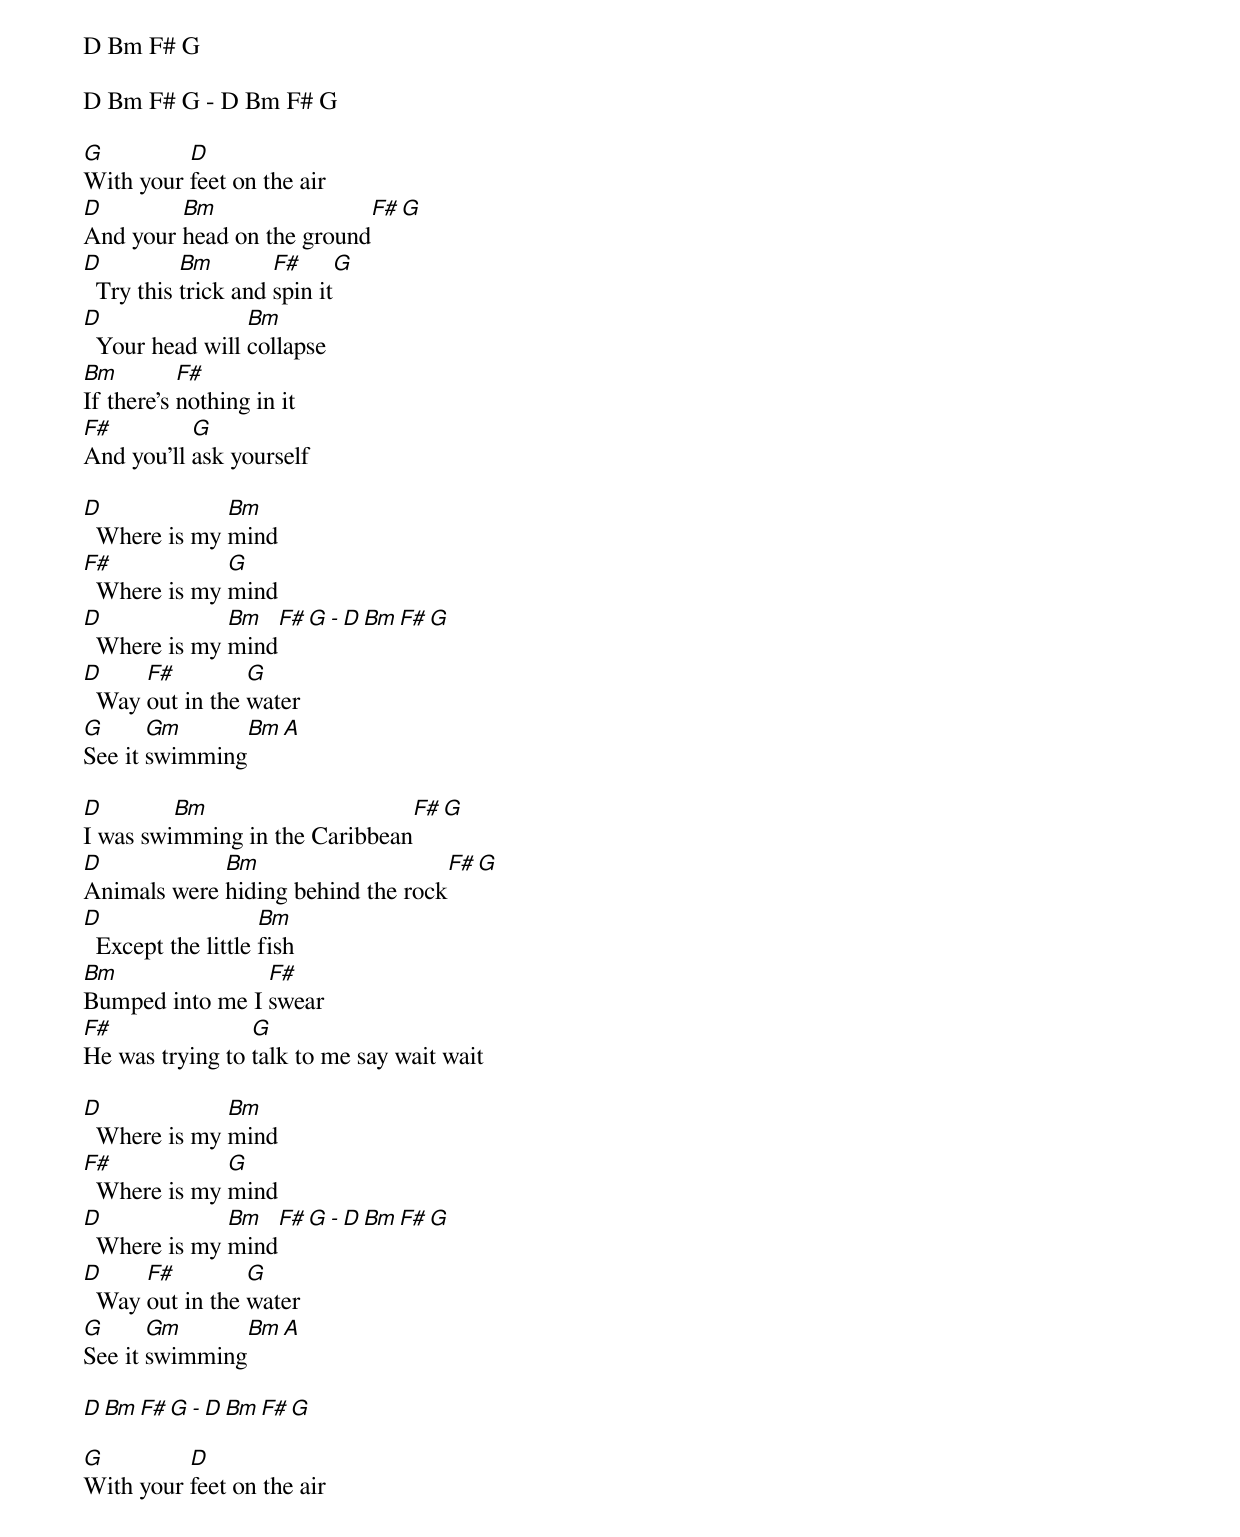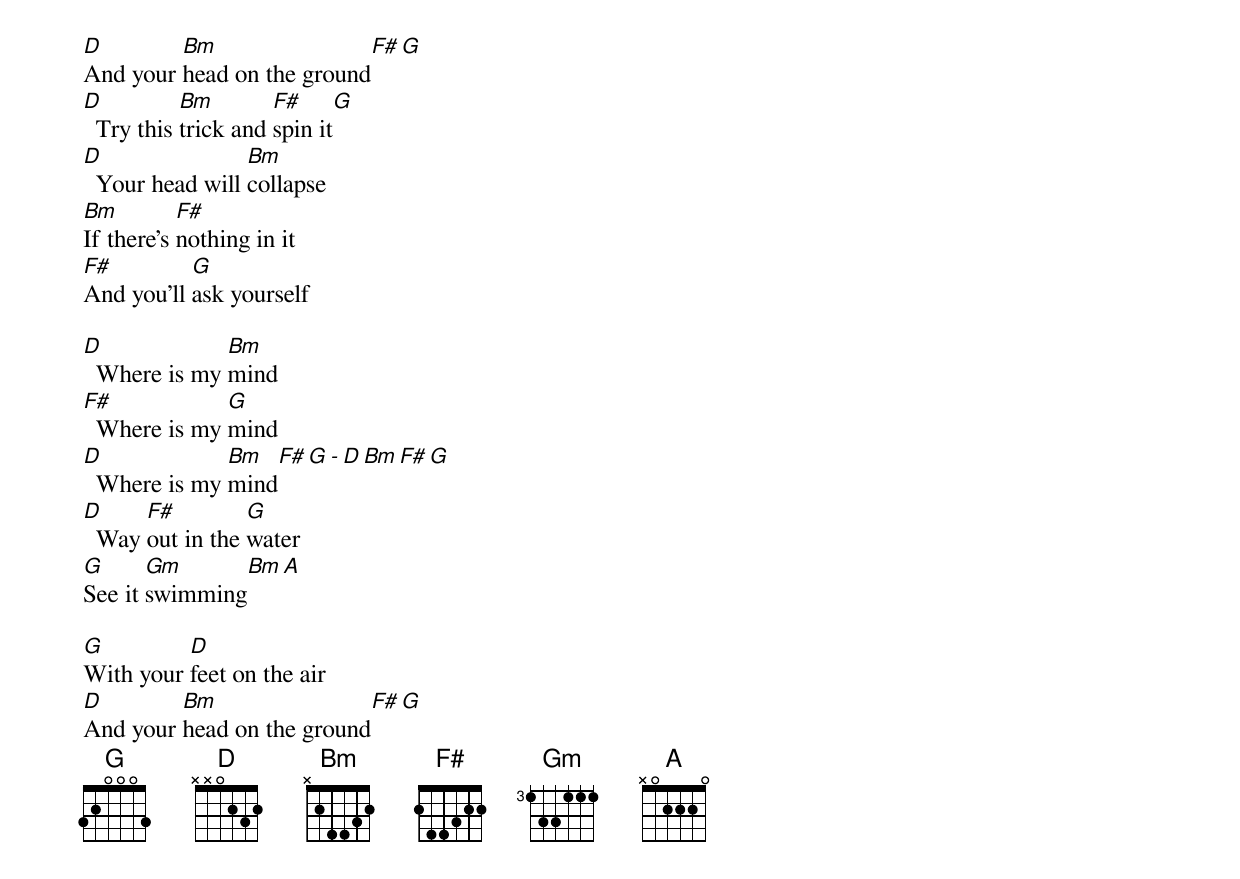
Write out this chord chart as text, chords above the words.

D Bm F# G

D Bm F# G - D Bm F# G

G         D
With your feet on the air
D        Bm                F# G
And your head on the ground
D          Bm        F#     G
  Try this trick and spin it
D                Bm
  Your head will collapse
Bm         F#
If there's nothing in it
F#         G
And you'll ask yourself

D             Bm
  Where is my mind
F#            G
  Where is my mind
D             Bm   F# G - D Bm F# G
  Where is my mind
D     F#         G
  Way out in the water
G      Gm      Bm A
See it swimming

D        Bm                    F# G
I was swimming in the Caribbean
D            Bm                    F# G
Animals were hiding behind the rock
D                   Bm
  Except the little fish
Bm               F#
Bumped into me I swear
F#               G
He was trying to talk to me say wait wait

D             Bm
  Where is my mind
F#            G
  Where is my mind
D             Bm   F# G - D Bm F# G
  Where is my mind
D     F#         G
  Way out in the water
G      Gm      Bm A
See it swimming

D Bm F# G - D Bm F# G

G         D
With your feet on the air
D        Bm                F# G
And your head on the ground
D          Bm        F#     G
  Try this trick and spin it
D                Bm
  Your head will collapse
Bm         F#
If there's nothing in it
F#         G
And you'll ask yourself

D             Bm
  Where is my mind
F#            G
  Where is my mind
D             Bm   F# G - D Bm F# G
  Where is my mind
D     F#         G
  Way out in the water
G      Gm      Bm A
See it swimming

G         D
With your feet on the air
D        Bm                F# G
And your head on the ground
